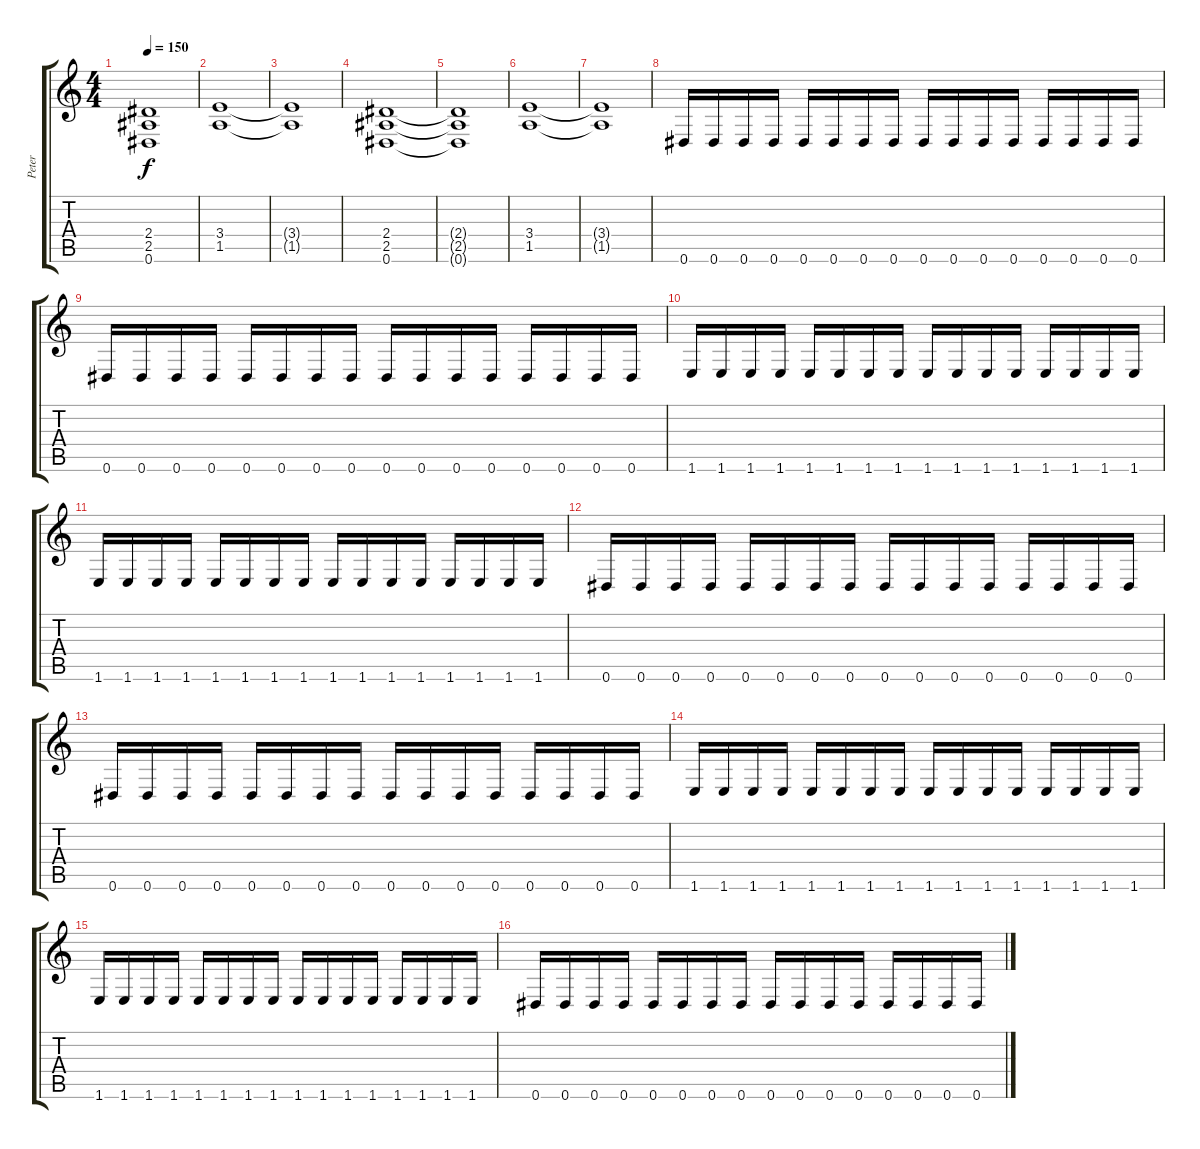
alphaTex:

\track ("Peter" "Peter") {instrument distortionguitar}
\staff {score tabs}
\tuning (Eb4 Bb3 Gb3 Db3 Ab2 Eb2) {hide}
\ts (4 4)
\tempo 150
\clef g2
\ks c
(2.4{t} 2.5{t} 0.6{t}).1{dy f} |
(3.4 1.5).1 |
(3.4{t} 1.5{t}).1 |
(2.4 2.5 0.6).1 |
(2.4{t} 2.5{t} 0.6{t}).1 |
(3.4 1.5).1 |
(3.4{t} 1.5{t}).1 |
0.6.16 0.6.16 0.6.16 0.6.16 0.6.16 0.6.16 0.6.16 0.6.16 0.6.16 0.6.16 0.6.16 0.6.16 0.6.16 0.6.16 0.6.16 0.6.16 |
0.6.16 0.6.16 0.6.16 0.6.16 0.6.16 0.6.16 0.6.16 0.6.16 0.6.16 0.6.16 0.6.16 0.6.16 0.6.16 0.6.16 0.6.16 0.6.16 |
1.6.16 1.6.16 1.6.16 1.6.16 1.6.16 1.6.16 1.6.16 1.6.16 1.6.16 1.6.16 1.6.16 1.6.16 1.6.16 1.6.16 1.6.16 1.6.16 |
1.6.16 1.6.16 1.6.16 1.6.16 1.6.16 1.6.16 1.6.16 1.6.16 1.6.16 1.6.16 1.6.16 1.6.16 1.6.16 1.6.16 1.6.16 1.6.16 |
0.6.16 0.6.16 0.6.16 0.6.16 0.6.16 0.6.16 0.6.16 0.6.16 0.6.16 0.6.16 0.6.16 0.6.16 0.6.16 0.6.16 0.6.16 0.6.16 |
0.6.16 0.6.16 0.6.16 0.6.16 0.6.16 0.6.16 0.6.16 0.6.16 0.6.16 0.6.16 0.6.16 0.6.16 0.6.16 0.6.16 0.6.16 0.6.16 |
1.6.16 1.6.16 1.6.16 1.6.16 1.6.16 1.6.16 1.6.16 1.6.16 1.6.16 1.6.16 1.6.16 1.6.16 1.6.16 1.6.16 1.6.16 1.6.16 |
1.6.16 1.6.16 1.6.16 1.6.16 1.6.16 1.6.16 1.6.16 1.6.16 1.6.16 1.6.16 1.6.16 1.6.16 1.6.16 1.6.16 1.6.16 1.6.16 |
0.6.16 0.6.16 0.6.16 0.6.16 0.6.16 0.6.16 0.6.16 0.6.16 0.6.16 0.6.16 0.6.16 0.6.16 0.6.16 0.6.16 0.6.16 0.6.16
